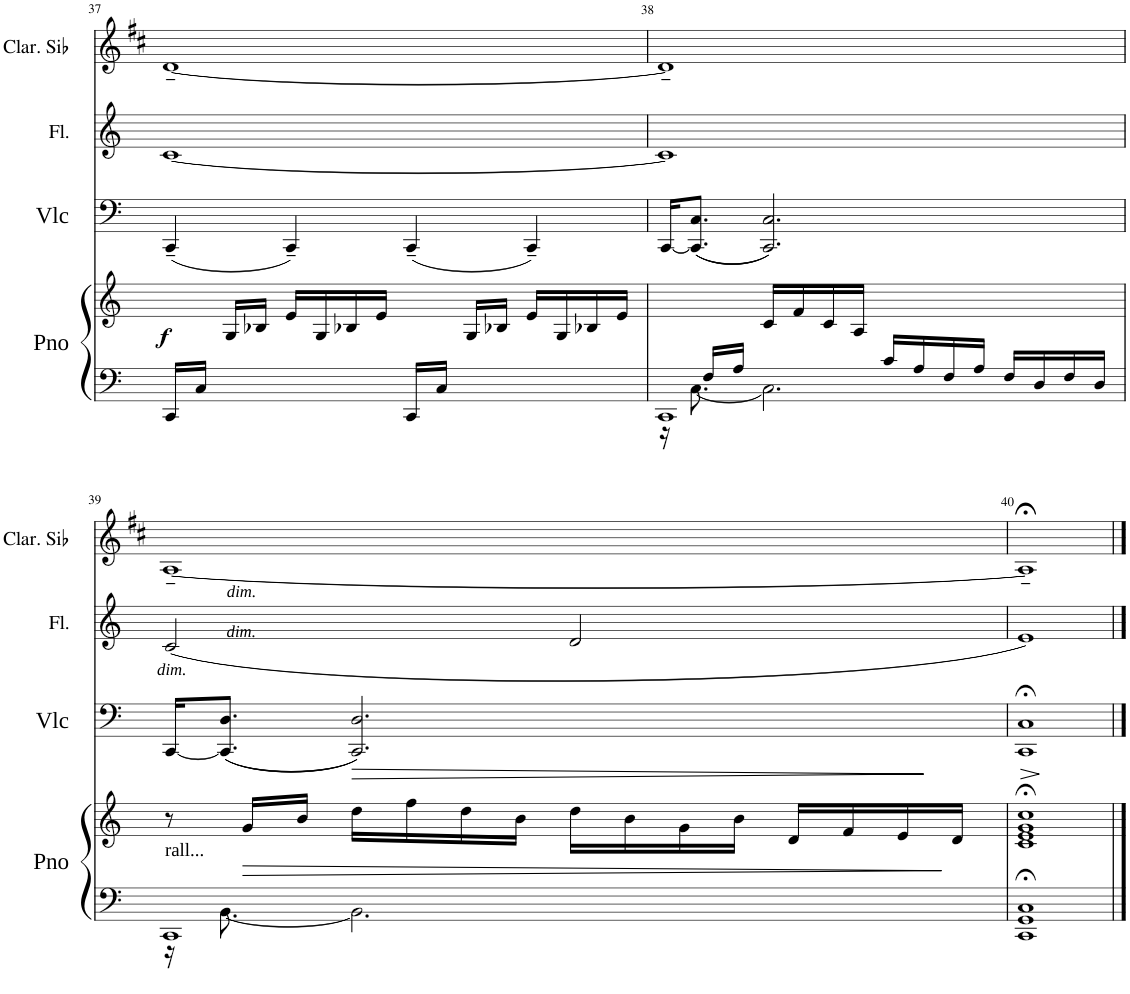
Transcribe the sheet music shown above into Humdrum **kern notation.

**kern	**kern	**dynam	**kern	**dynam	**kern	**kern
*part4	*part4	*part4	*part3	*part3	*part2	*part1
*staff5	*staff4	*staff4/5	*staff3	*staff3	*staff2	*staff1
*I"Piano	*	*	*I"Violoncelo	*	*I"Flûte	*I"Clarinette en Sib
*I'Pno	*	*	*I'Vlc	*	*I'Fl.	*I'Clar. Sib
!!LO:PB:g=z
*clefF4	*clefG2	*	*clefF4	*	*clefG2	*clefG2
*	*	*	*	*	*	*Trd1c2
*k[]	*k[]	*	*k[]	*	*k[]	*k[f#c#]
*M4/4	*M4/4	*	*M4/4	*	*M4/4	*M4/4
=37	=37	=37	=37	=37	=37	=37
!	!	!LO:DY:b	!	!	!	!
16CC/LL	8ryy	f	(4CC~/	.	[1c	[1d~
16C/JJ	.	.	.	.	.	.
8ryy	16G/LL	.	.	.	.	.
.	16B-X/JJ	.	.	.	.	.
4ryy	16e/LL	.	4CC~/)	.	.	.
.	16G/	.	.	.	.	.
.	16B-X/	.	.	.	.	.
.	16e/JJ	.	.	.	.	.
16CC/LL	8ryy	.	(4CC~/	.	.	.
16C/JJ	.	.	.	.	.	.
8ryy	16G/LL	.	.	.	.	.
.	16B-X/JJ	.	.	.	.	.
4ryy	16e/LL	.	4CC~/)	.	.	.
.	16G/	.	.	.	.	.
.	16B-X/	.	.	.	.	.
.	16e/JJ	.	.	.	.	.
=38	=38	=38	=38	=38	=38	=38
*^	*	*	*	*	*	*
*	*^	*	*	*	*	*	*
1CC	16r	8ryy	4ryy	.	[16CC/KL	.	1c]	1d~]
.	[8.C\	.	.	.	((8.CC/] 8.C/J	.	.	.
.	.	16F/LL	.	.	.	.	.	.
.	.	16A/JJ	.	.	.	.	.	.
.	2.C\]	4ryy	16c/LL	.	2.CC/ 2.C/))	.	.	.
.	.	.	16f/	.	.	.	.	.
.	.	.	16c/	.	.	.	.	.
.	.	.	16A/JJ	.	.	.	.	.
.	.	16c/LL	2ryy	.	.	.	.	.
.	.	16A/	.	.	.	.	.	.
.	.	16F/	.	.	.	.	.	.
.	.	16A/JJ	.	.	.	.	.	.
.	.	16F/LL	.	.	.	.	.	.
.	.	16D/	.	.	.	.	.	.
.	.	16F/	.	.	.	.	.	.
.	.	16D/JJ	.	.	.	.	.	.
!!LO:LB:g=z
=39	=39	=39	=39	=39	=39	=39	=39	=39
!	!	!	!	!	!	!	!	!LO:TX:b:i:t=dim.
!	!	!	!	!	!	!	!LO:TX:a:i:t=dim.	!
!	!	!	!	!	!LO:TX:a:i:t=dim.	!	!	!
!LO:TX:a:t=rall...	!	!	!	!	!	!	!	!
*	*v	*v	*	*	*	*	*	*
1CC	16r	8r	.	[16CC/KL	.	(2c/	[1A~
.	[8.BB\	.	.	((8.CC/] 8.D/J	.	.	.
!	!	!	!LO:HP:b	!	!	!	!
.	.	16g/LL	>	.	.	.	.
.	.	16b/JJ	.	.	.	.	.
!	!	!	!	!	!LO:HP:b	!	!
.	2.BB\]	16dd\LL	.	2.CC/ 2.D/))	>	.	.
.	.	16ff\	.	.	.	.	.
.	.	16dd\	.	.	.	.	.
.	.	16b\JJ	.	.	.	.	.
.	.	16dd\LL	.	.	.	2d/	.
.	.	16b\	.	.	.	.	.
.	.	16g\	.	.	.	.	.
.	.	16b\JJ	.	.	.	.	.
.	.	16d/LL	.	.	.	.	.
.	.	16f/	.	.	.	.	.
.	.	16e/	.	.	.	.	.
.	.	16d/JJ	.	.	.	.	.
*v	*v	*	*	*	*	*	*
.	.	]	.	]	.	.
=40	=40	=40	=40	=40	=40	=40
!	!	!	!	!LO:HP:b	!	!
1CC;< 1GG;< 1C;<	1c;< 1e;< 1g;< 1cc;<	.	1CC;< 1C;<	>	1e)	1A;<;<~]
.	.	.	.	]	.	.
==	==	==	==	==	==	==
*-	*-	*-	*-	*-	*-	*-
